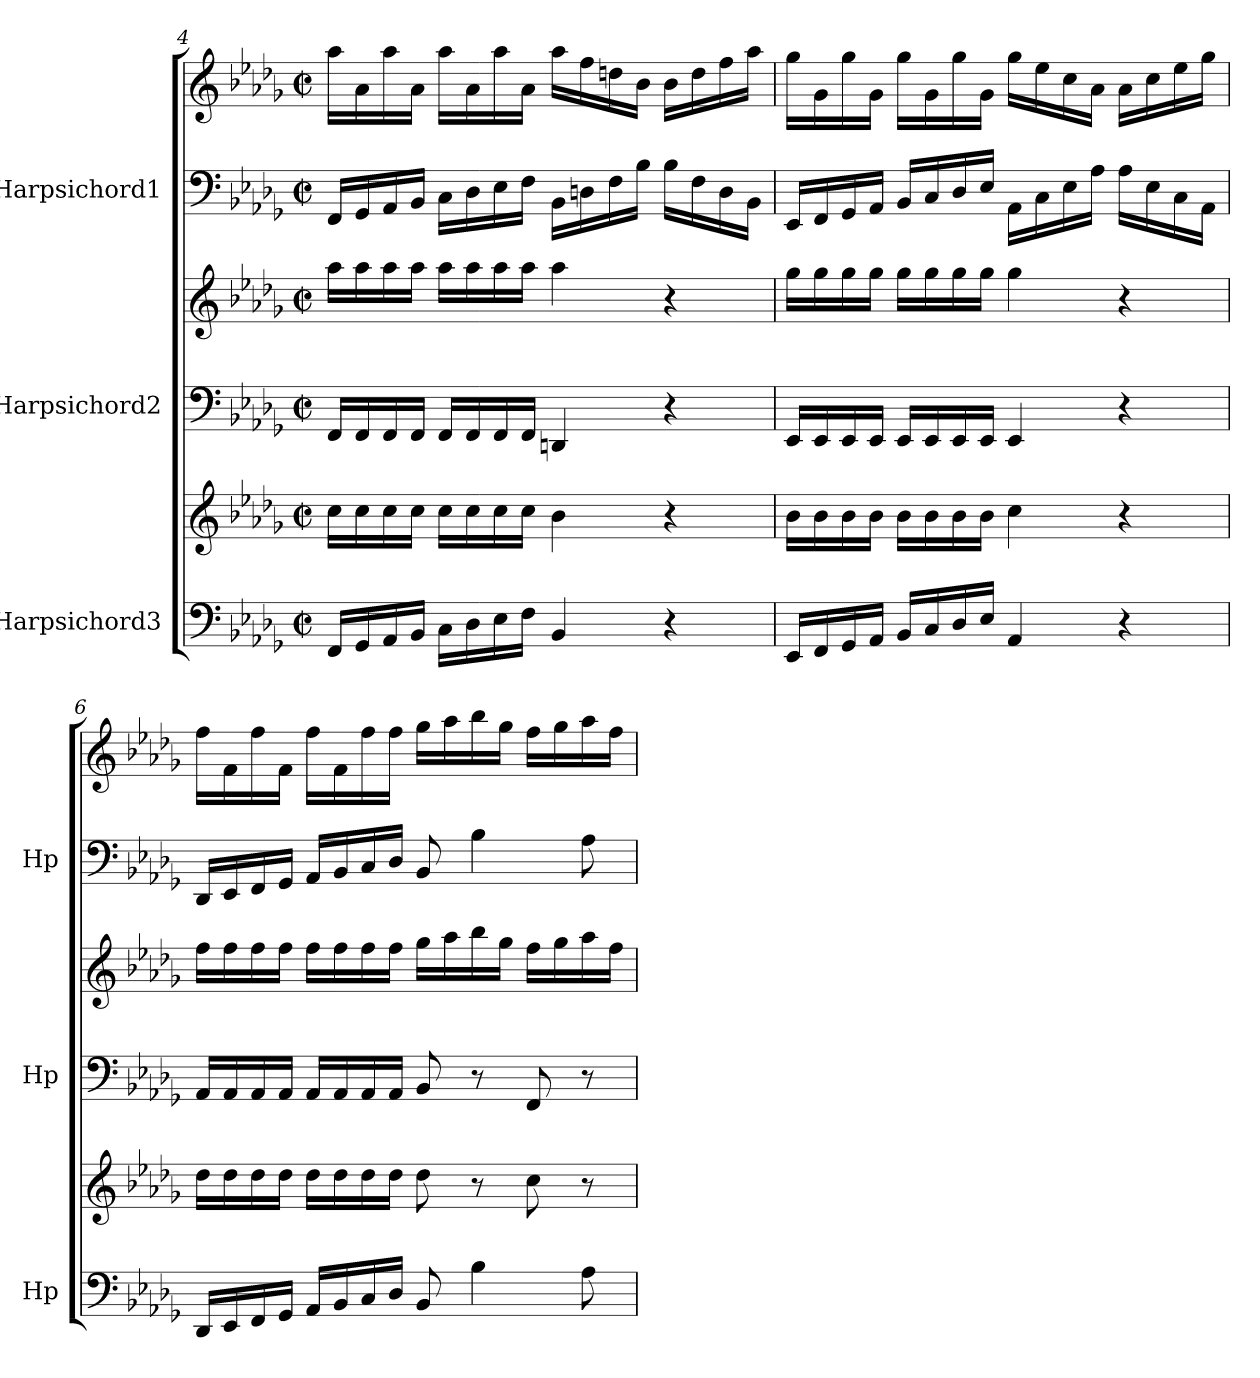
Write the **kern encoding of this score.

**kern	**kern	**kern	**kern	**kern	**kern
*part3	*part3	*part2	*part2	*part1	*part1
*staff6	*staff5	*staff4	*staff3	*staff2	*staff1
*I"Harpsichord3	*	*I"Harpsichord2	*	*I"Harpsichord1	*
*I'Hp	*	*I'Hp	*	*I'Hp	*
!!LO:LB:g=z
*clefF4	*clefG2	*clefF4	*clefG2	*clefF4	*clefG2
*k[b-e-a-d-g-]	*k[b-e-a-d-g-]	*k[b-e-a-d-g-]	*k[b-e-a-d-g-]	*k[b-e-a-d-g-]	*k[b-e-a-d-g-]
*M4/4	*M4/4	*M4/4	*M4/4	*M4/4	*M4/4
*met(c|)	*met(c|)	*met(c|)	*met(c|)	*met(c|)	*met(c|)
=4	=4	=4	=4	=4	=4
16FF/LL	16cc\LL	16FF/LL	16aa-\LL	16FF/LL	16aa-\LL
16GG-/	16cc\	16FF/	16aa-\	16GG-/	16a-\
16AA-/	16cc\	16FF/	16aa-\	16AA-/	16aa-\
16BB-/JJ	16cc\JJ	16FF/JJ	16aa-\JJ	16BB-/JJ	16a-\JJ
16C\LL	16cc\LL	16FF/LL	16aa-\LL	16C\LL	16aa-\LL
16D-\	16cc\	16FF/	16aa-\	16D-\	16a-\
16E-\	16cc\	16FF/	16aa-\	16E-\	16aa-\
16F\JJ	16cc\JJ	16FF/JJ	16aa-\JJ	16F\JJ	16a-\JJ
4BB-/	4b-\	4DDn/	4aa-\	16BB-\LL	16aa-\LL
.	.	.	.	16Dn\	16ff\
.	.	.	.	16F\	16ddn\
.	.	.	.	16B-\JJ	16b-\JJ
4r	4r	4r	4r	16B-\LL	16b-\LL
.	.	.	.	16F\	16dd\
.	.	.	.	16D\	16ff\
.	.	.	.	16BB-\JJ	16aa-\JJ
=5	=5	=5	=5	=5	=5
16EE-/LL	16b-\LL	16EE-/LL	16gg-\LL	16EE-/LL	16gg-\LL
16FF/	16b-\	16EE-/	16gg-\	16FF/	16g-\
16GG-/	16b-\	16EE-/	16gg-\	16GG-/	16gg-\
16AA-/JJ	16b-\JJ	16EE-/JJ	16gg-\JJ	16AA-/JJ	16g-\JJ
16BB-/LL	16b-\LL	16EE-/LL	16gg-\LL	16BB-/LL	16gg-\LL
16C/	16b-\	16EE-/	16gg-\	16C/	16g-\
16D-/	16b-\	16EE-/	16gg-\	16D-/	16gg-\
16E-/JJ	16b-\JJ	16EE-/JJ	16gg-\JJ	16E-/JJ	16g-\JJ
4AA-/	4cc\	4EE-/	4gg-\	16AA-\LL	16gg-\LL
.	.	.	.	16C\	16ee-\
.	.	.	.	16E-\	16cc\
.	.	.	.	16A-\JJ	16a-\JJ
4r	4r	4r	4r	16A-\LL	16a-\LL
.	.	.	.	16E-\	16cc\
.	.	.	.	16C\	16ee-\
.	.	.	.	16AA-\JJ	16gg-\JJ
=6	=6	=6	=6	=6	=6
16DD-/LL	16dd-\LL	16AA-/LL	16ff\LL	16DD-/LL	16ff\LL
16EE-/	16dd-\	16AA-/	16ff\	16EE-/	16f\
16FF/	16dd-\	16AA-/	16ff\	16FF/	16ff\
16GG-/JJ	16dd-\JJ	16AA-/JJ	16ff\JJ	16GG-/JJ	16f\JJ
16AA-/LL	16dd-\LL	16AA-/LL	16ff\LL	16AA-/LL	16ff\LL
16BB-/	16dd-\	16AA-/	16ff\	16BB-/	16f\
16C/	16dd-\	16AA-/	16ff\	16C/	16ff\
16D-/JJ	16dd-\JJ	16AA-/JJ	16ff\JJ	16D-/JJ	16ff\JJ
8BB-/	8dd-\	8BB-/	16gg-\LL	8BB-/	16gg-\LL
.	.	.	16aa-\	.	16aa-\
4B-\	8r	8r	16bb-\	4B-\	16bb-\
.	.	.	16gg-\JJ	.	16gg-\JJ
.	8cc\	8FF/	16ff\LL	.	16ff\LL
.	.	.	16gg-\	.	16gg-\
8A-\	8r	8r	16aa-\	8A-\	16aa-\
.	.	.	16ff\JJ	.	16ff\JJ
=	=	=	=	=	=
*-	*-	*-	*-	*-	*-
